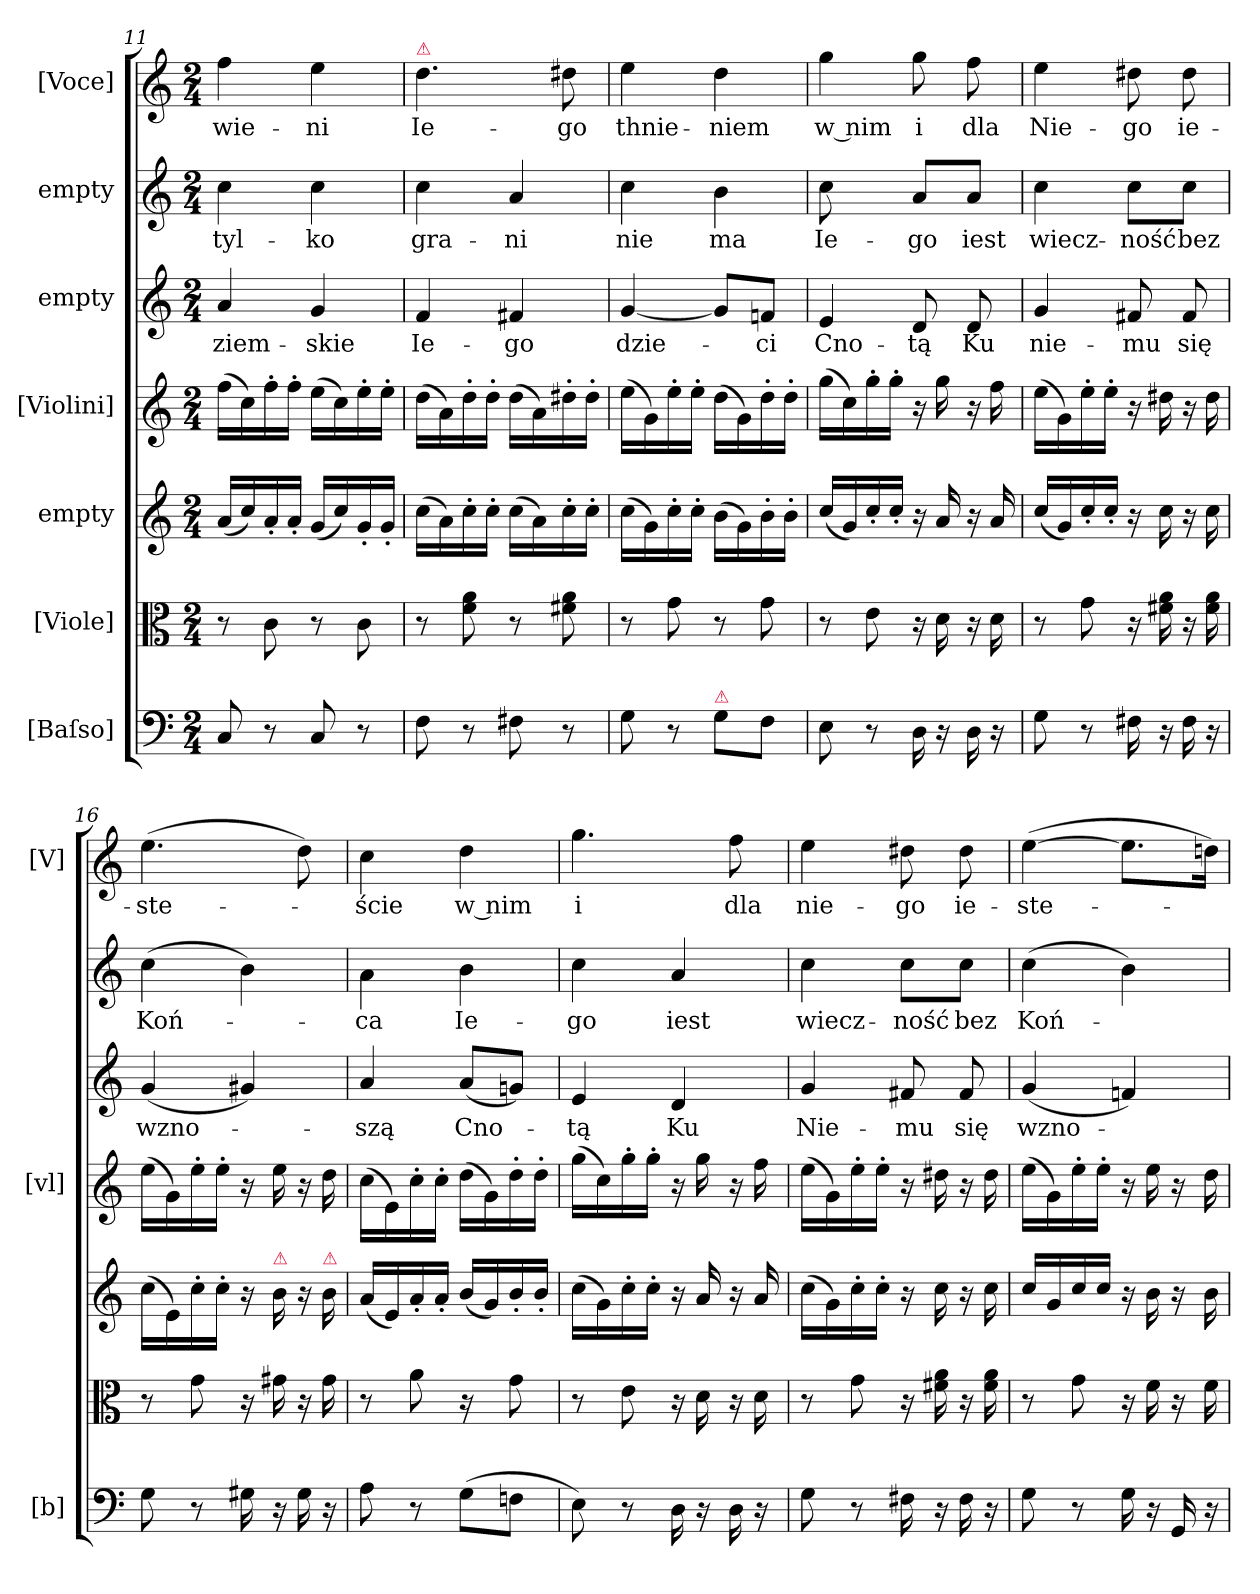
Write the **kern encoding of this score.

**kern	**kern	**kern	**kern	**kern	**text	**kern	**text	**kern	**text
*part7	*part6	*part5	*part4	*part3	*part3	*part2	*part2	*part1	*part1
*staff7	*staff6	*staff5	*staff4	*staff3	*staff3	*staff2	*staff2	*staff1	*staff1
*I"[Baſso]	*I"[Viole]	*I"empty	*I"[Violini]	*I"empty	*	*I"empty	*	*I"[Voce]	*
*I'[b]	*	*	*I'[vl]	*	*	*	*	*I'[V]	*
*clefF4	*clefC3	*clefG2	*clefG2	*clefG2	*	*clefG2	*	*clefG2	*
*k[]	*k[]	*k[]	*k[]	*k[]	*	*k[]	*	*k[]	*
*C:	*C:	*C:	*C:	*C:	*	*C:	*	*C:	*
*M2/4	*M2/4	*M2/4	*M2/4	*M2/4	*	*M2/4	*	*M2/4	*
=11	=11	=11	=11	=11	=11	=11	=11	=11	=11
8C/	8r	(16a/LL	(16ff\LL	4a/	ziem-	4cc\	tyl-	4ff\	-wie-
.	.	16cc/)	16cc\)	.	.	.	.	.	.
8r	8c\	16a'/	16ff'\	.	.	.	.	.	.
.	.	16a'/JJ	16ff'\JJ	.	.	.	.	.	.
8C/	8r	(16g/LL	(16ee\LL	4g/	-skie	4cc\	-ko	4ee\	-ni
.	.	16cc/)	16cc\)	.	.	.	.	.	.
8r	8c\	16g'/	16ee'\	.	.	.	.	.	.
.	.	16g'/JJ	16ee'\JJ	.	.	.	.	.	.
=12	=12	=12	=12	=12	=12	=12	=12	=12	=12
!	!	!	!	!	!	!	!	!LO:TX:a:color=crimson:t=⚠	!
8F\	8r	(16cc\LL	(16dd\LL	4f/	Ie-	4cc\	gra-	4.dd\	Ie-
.	.	16a\)	16a\)	.	.	.	.	.	.
8r	8f\ 8a\	16cc'\	16dd'\	.	.	.	.	.	.
.	.	16cc'\JJ	16dd'\JJ	.	.	.	.	.	.
8F#X\	8r	(16cc\LL	(16dd\LL	4f#X/	-go	4a/	-ni	.	.
.	.	16a\)	16a\)	.	.	.	.	.	.
8r	8f#X\ 8a\	16cc'\	16dd#X'\	.	.	.	.	8dd#X\	-go
.	.	16cc'\JJ	16dd#'\JJ	.	.	.	.	.	.
=13	=13	=13	=13	=13	=13	=13	=13	=13	=13
8G\	8r	(16cc\LL	(16ee\LL	[4g/	dzie-	4cc\	nie	4ee\	thnie-
.	.	16g\)	16g\)	.	.	.	.	.	.
8r	8g\	16cc'\	16ee'\	.	.	.	.	.	.
.	.	16cc'\JJ	16ee'\JJ	.	.	.	.	.	.
!LO:TX:a:color=crimson:t=⚠	!	!	!	!	!	!	!	!	!
8G\L	8r	(16b\LL	(16dd\LL	8g/L]	.	4b\	ma	4dd\	-niem
.	.	16g\)	16g\)	.	.	.	.	.	.
8F\J	8g\	16b'\	16dd'\	8fn/J	-ci	.	.	.	.
.	.	16b'\JJ	16dd'\JJ	.	.	.	.	.	.
=14	=14	=14	=14	=14	=14	=14	=14	=14	=14
!	!	!	!	!	!	!LO:N:vis=8	!	!	!
8E\	8r	(16cc/LL	(16gg\LL	4e/	Cno-	4cc\	Ie-	4gg\	w nim
.	.	16g/)	16cc\)	.	.	.	.	.	.
8r	8e\	16cc'/	16gg'\	.	.	.	.	.	.
.	.	16cc'/JJ	16gg'\JJ	.	.	.	.	.	.
16D\	16r	16r	16r	8d/	-tą	8a/L	-go	8gg\	i
16r	16d\	16a/	16gg\	.	.	.	.	.	.
16D\	16r	16r	16r	8d/	Ku	8a/J	iest	8ff\	dla
16r	16d\	16a/	16ff\	.	.	.	.	.	.
=15	=15	=15	=15	=15	=15	=15	=15	=15	=15
8G\	8r	(16cc/LL	(16ee\LL	4g/	nie-	4cc\	wiecz-	4ee\	Nie-
.	.	16g/)	16g\)	.	.	.	.	.	.
8r	8g\	16cc'/	16ee'\	.	.	.	.	.	.
.	.	16cc'/JJ	16ee'\JJ	.	.	.	.	.	.
16F#X\	16r	16r	16r	8f#X/	-mu	8cc\L	-ność	8dd#X\	-go
16r	16f#X\ 16a\	16cc\	16dd#X\	.	.	.	.	.	.
16F#\	16r	16r	16r	8f#/	się	8cc\J	bez	8dd#\	ie-
16r	16f#\ 16a\	16cc\	16dd#\	.	.	.	.	.	.
=16	=16	=16	=16	=16	=16	=16	=16	=16	=16
8G\	8r	(16cc\LL	(16ee\LL	(4g/	wzno-	(4cc\	Koń-	(4.ee\	-ste-
.	.	16e\)	16g\)	.	.	.	.	.	.
8r	8g\	16cc'\	16ee'\	.	.	.	.	.	.
.	.	16cc'\JJ	16ee'\JJ	.	.	.	.	.	.
16G#X\	16r	16r	16r	4g#X/)	.	4b\)	.	.	.
!	!	!LO:TX:a:color=crimson:t=⚠	!	!	!	!	!	!	!
16r	16g#X\	16b\	16ee\	.	.	.	.	.	.
16G#\	16r	16r	16r	.	.	.	.	8dd\)	.
!	!	!LO:TX:a:color=crimson:t=⚠	!	!	!	!	!	!	!
16r	16g#\	16b\	16dd\	.	.	.	.	.	.
=17	=17	=17	=17	=17	=17	=17	=17	=17	=17
8A\	8r	(16a/LL	(16cc\LL	4a/	-szą	4a\	-ca	4cc\	-ście
.	.	16e/)	16e\)	.	.	.	.	.	.
8r	8a\	16a'/	16cc'\	.	.	.	.	.	.
.	.	16a'/JJ	16cc'\JJ	.	.	.	.	.	.
!	!LO:N:vis=16	!	!	!	!	!	!	!	!
(8G\L	8r	(16b/LL	(16dd\LL	(8a/L	Cno-	4b\	Ie-	4dd\	w nim
.	.	16g/)	16g\)	.	.	.	.	.	.
8Fn\J	8g\	16b'/	16dd'\	8gn/J)	.	.	.	.	.
.	.	16b'/JJ	16dd'\JJ	.	.	.	.	.	.
=18	=18	=18	=18	=18	=18	=18	=18	=18	=18
8E\)	8r	(16cc\LL	(16gg\LL	4e/	-tą	4cc\	-go	4.gg\	i
.	.	16g\)	16cc\)	.	.	.	.	.	.
8r	8e\	16cc'\	16gg'\	.	.	.	.	.	.
.	.	16cc'\JJ	16gg'\JJ	.	.	.	.	.	.
16D\	16r	16r	16r	4d/	Ku	4a/	iest	.	.
16r	16d\	16a/	16gg\	.	.	.	.	.	.
16D\	16r	16r	16r	.	.	.	.	8ff\	dla
16r	16d\	16a/	16ff\	.	.	.	.	.	.
=19	=19	=19	=19	=19	=19	=19	=19	=19	=19
8G\	8r	(16cc\LL	(16ee\LL	4g/	Nie-	4cc\	wiecz-	4ee\	nie-
.	.	16g\)	16g\)	.	.	.	.	.	.
8r	8g\	16cc'\	16ee'\	.	.	.	.	.	.
.	.	16cc'\JJ	16ee'\JJ	.	.	.	.	.	.
16F#X\	16r	16r	16r	8f#X/	-mu	8cc\L	-ność	8dd#X\	-go
16r	16f#X\ 16a\	16cc\	16dd#X\	.	.	.	.	.	.
16F#\	16r	16r	16r	8f#/	się	8cc\J	bez	8dd#\	ie-
16r	16f#\ 16a\	16cc\	16dd#\	.	.	.	.	.	.
=20	=20	=20	=20	=20	=20	=20	=20	=20	=20
8G\	8r	16cc/LL	(16ee\LL	(4g/	wzno-	(4cc\	Koń-	([4ee\	-ste-
.	.	16g/	16g\)	.	.	.	.	.	.
8r	8g\	16cc/	16ee'\	.	.	.	.	.	.
.	.	16cc/JJ	16ee'\JJ	.	.	.	.	.	.
16G\	16r	16r	16r	4fn/)	.	4b\)	.	8.ee\L]	.
16r	16f\	16b\	16ee\	.	.	.	.	.	.
16GG/	16r	16r	16r	.	.	.	.	.	.
16r	16f\	16b\	16dd\	.	.	.	.	16ddn\Jk)	.
=	=	=	=	=	=	=	=	=	=
*-	*-	*-	*-	*-	*-	*-	*-	*-	*-
